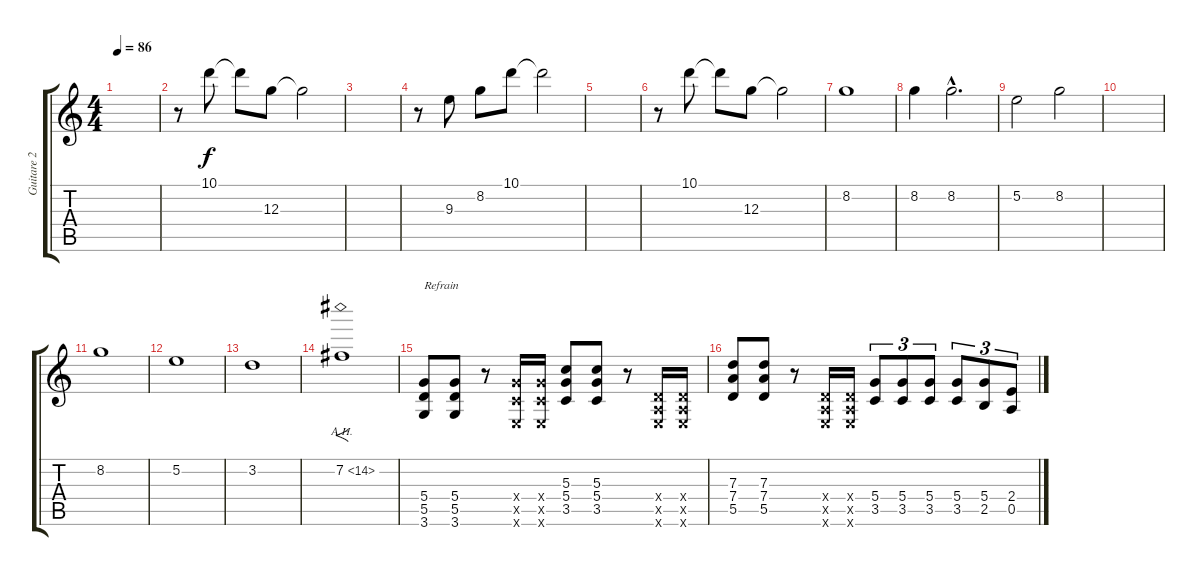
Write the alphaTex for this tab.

\track ("Guitare 2" "Guitare 2") {instrument acousticguitarsteel}
\staff {score tabs}
\tuning (E4 B3 G3 D3 A2 E2) {hide}
\ts (4 4)
\tempo 86
\clef g2
\ks c
|
r.8 10.1.8 10.1{t}.8 12.3.8 12.3{t}.2 |
|
r.8 9.3.8 8.2.8 10.1.8 10.1{t}.2 |
|
r.8 10.1.8 10.1{t}.8 12.3.8 12.3{t}.2 |
8.2.1 |
8.2.4 8.2{hac}.2{d} |
5.2.2 8.2.2 |
|
8.2.1 |
5.2.1 |
3.2.1 |
7.2{ah 7}.1{f volume 16 instrument overdrivenguitar} |
(5.4 5.5 3.6).8{txt "Refrain" volume 14 instrument distortionguitar} (5.4 5.5 3.6).8 r.8 (5.4{x} 3.5{x} 0.6{x}).16 (5.4{x} 3.5{x} 0.6{x}).16 (5.3 5.4 3.5).8 (5.3 5.4 3.5).8 r.8 (0.4{x} 0.5{x} 0.6{x}).16 (0.4{x} 0.5{x} 0.6{x}).16 |
(7.3 7.4 5.5).8{volume 14 instrument distortionguitar} (7.3 7.4 5.5).8 r.8 (0.4{x} 0.5{x} 0.6{x}).16 (0.4{x} 0.5{x} 0.6{x}).16 (5.4 3.5).8{tu (3 2)} (5.4 3.5).8{tu (3 2)} (5.4 3.5).8{tu (3 2)} (5.4 3.5).8{tu (3 2)} (5.4 2.5).8{tu (3 2)} (2.4 0.5).8{tu (3 2)}
